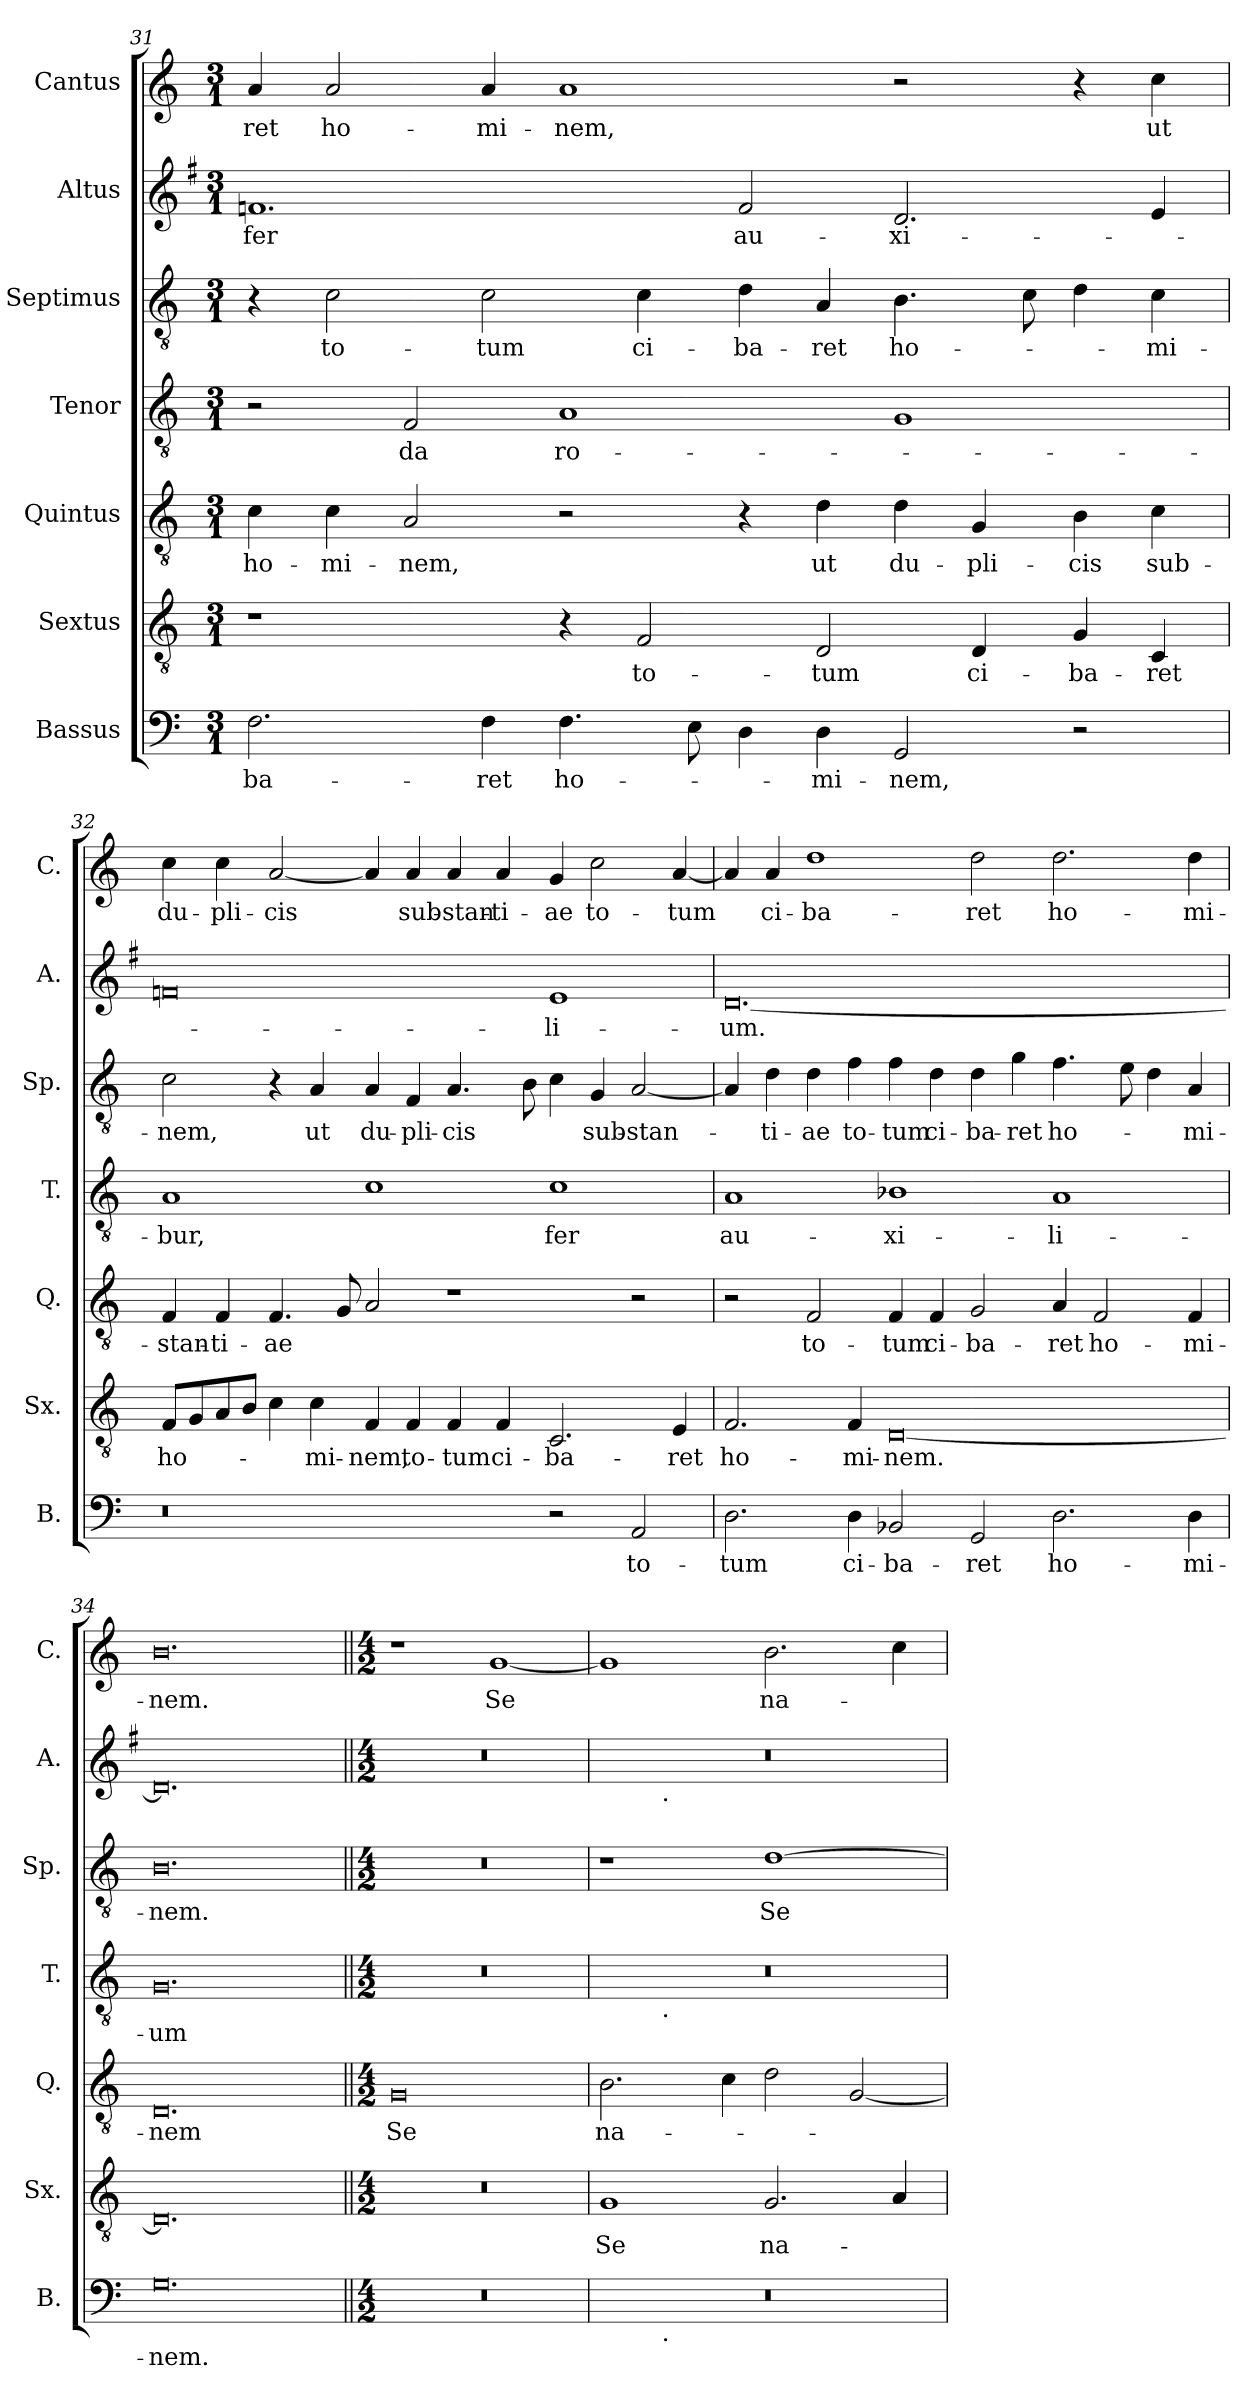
**kern	**text	**kern	**text	**kern	**text	**kern	**text	**kern	**text	**kern	**text	**kern	**text
*part7	*part7	*part6	*part6	*part5	*part5	*part4	*part4	*part3	*part3	*part2	*part2	*part1	*part1
*staff7	*staff7	*staff6	*staff6	*staff5	*staff5	*staff4	*staff4	*staff3	*staff3	*staff2	*staff2	*staff1	*staff1
*I"Bassus	*	*I"Sextus	*	*I"Quintus	*	*I"Tenor	*	*I"Septimus	*	*I"Altus	*	*I"Cantus	*
*I'B.	*	*I'Sx.	*	*I'Q.	*	*I'T.	*	*I'Sp.	*	*I'A.	*	*I'C.	*
*clefF4	*	*clefGv2	*	*clefGv2	*	*clefGv2	*	*clefGv2	*	*clefG2	*	*clefG2	*
*k[]	*	*k[]	*	*k[]	*	*k[]	*	*k[]	*	*k[f#]	*	*k[]	*
*M3/1	*	*M3/1	*	*M3/1	*	*M3/1	*	*M3/1	*	*M3/1	*	*M3/1	*
=31	=31	=31	=31	=31	=31	=31	=31	=31	=31	=31	=31	=31	=31
2.F\	-ba-	1r	.	4c\	ho-	2r	.	4r	.	1.fn	fer	4a/	-ret
.	.	.	.	4c\	-mi-	.	.	2c\	to-	.	.	2a/	ho-
.	.	.	.	2A/	-nem,	2F/	da	.	.	.	.	.	.
4F\	-ret	.	.	.	.	.	.	2c\	-tum	.	.	4a/	-mi-
4.F\	ho-	4r	.	2r	.	1A	ro-	.	.	.	.	1a	-nem,
.	.	2F/	to-	.	.	.	.	4c\	ci-	.	.	.	.
8E\	.	.	.	.	.	.	.	.	.	.	.	.	.
4D\	.	.	.	4r	.	.	.	4d\	-ba-	2f/	au-	.	.
4D\	-mi-	2D/	-tum	4d\	ut	.	.	4A/	-ret	.	.	.	.
2GG/	-nem,	.	.	4d\	du-	1G	.	4.B\	ho-	2.d/	-xi-	2r	.
.	.	4D/	ci-	4G/	-pli-	.	.	.	.	.	.	.	.
.	.	.	.	.	.	.	.	8c\	.	.	.	.	.
2r	.	4G/	-ba-	4B\	-cis	.	.	4d\	.	.	.	4r	.
.	.	4C/	-ret	4c\	sub-	.	.	4c\	-mi-	4e/	.	4cc\	ut
!!LO:LB:g=z
=32	=32	=32	=32	=32	=32	=32	=32	=32	=32	=32	=32	=32	=32
0r	.	8F/L	ho-	4F/	-stan-	1A	-bur,	2c\	-nem,	0fn	.	4cc\	du-
.	.	8G/	.	.	.	.	.	.	.	.	.	.	.
.	.	8A/	.	4F/	-ti-	.	.	.	.	.	.	4cc\	-pli-
.	.	8B/J	.	.	.	.	.	.	.	.	.	.	.
.	.	4c\	.	4.F/	-ae	.	.	4r	.	.	.	[2a/	-cis
.	.	4c\	-mi-	.	.	.	.	4A/	ut	.	.	.	.
.	.	.	.	8G/	.	.	.	.	.	.	.	.	.
.	.	4F/	-nem,	2A/	.	1c	.	4A/	du-	.	.	4a/]	.
.	.	4F/	to-	.	.	.	.	4F/	-pli-	.	.	4a/	sub-
.	.	4F/	-tum	1r	.	.	.	4.A/	-cis	.	.	4a/	-stan-
.	.	4F/	ci-	.	.	.	.	.	.	.	.	4a/	-ti-
.	.	.	.	.	.	.	.	8B\	.	.	.	.	.
2r	.	2.C/	-ba-	.	.	1c	fer	4c\	.	1e	-li-	4g/	-ae
.	.	.	.	.	.	.	.	4G/	sub-	.	.	2cc\	to-
2AA/	to-	.	.	2r	.	.	.	[2A/	-stan-	.	.	.	.
.	.	4E/	-ret	.	.	.	.	.	.	.	.	[4a/	-tum
=33	=33	=33	=33	=33	=33	=33	=33	=33	=33	=33	=33	=33	=33
2.D\	-tum	2.F/	ho-	2r	.	1A	au-	4A/]	.	[0.d	-um.	4a/]	.
.	.	.	.	.	.	.	.	4d\	-ti-	.	.	4a/	ci-
.	.	.	.	2F/	to-	.	.	4d\	-ae	.	.	1dd	-ba-
4D\	ci-	4F/	-mi-	.	.	.	.	4f\	to-	.	.	.	.
2BB-X/	-ba-	[0D	-nem.	4F/	-tum	1B-X	-xi-	4f\	-tum	.	.	.	.
.	.	.	.	4F/	ci-	.	.	4d\	ci-	.	.	.	.
2GG/	-ret	.	.	2G/	-ba-	.	.	4d\	-ba-	.	.	2dd\	-ret
.	.	.	.	.	.	.	.	4g\	-ret	.	.	.	.
2.D\	ho-	.	.	4A/	-ret	1A	-li-	4.f\	ho-	.	.	2.dd\	ho-
.	.	.	.	2F/	ho-	.	.	.	.	.	.	.	.
.	.	.	.	.	.	.	.	8e\	.	.	.	.	.
.	.	.	.	.	.	.	.	4d\	.	.	.	.	.
4D\	-mi-	.	.	4F/	-mi-	.	.	4A/	-mi-	.	.	4dd\	-mi-
=34	=34	=34	=34	=34	=34	=34	=34	=34	=34	=34	=34	=34	=34
0.G	nem.	0.D]	.	0.D	-nem	0.G	-um	0.B	-nem.	0.d]	.	0.b	-nem.
=35||	=35||	=35||	=35||	=35||	=35||	=35||	=35||	=35||	=35||	=35||	=35||	=35||	=35||
*M4/2	*	*M4/2	*	*M4/2	*	*M4/2	*	*M4/2	*	*M4/2	*	*M4/2	*
0r	.	0r	.	0G	Se	0r	.	0r	.	0r	.	1r	.
.	.	.	.	.	.	.	.	.	.	.	.	[1g	Se
!!LO:PB:g=z
=36	=36	=36	=36	=36	=36	=36	=36	=36	=36	=36	=36	=36	=36
*^	*	*	*	*	*	*^	*	*	*	*^	*	*	*
0r	4ryy	.	1G	Se	2.B\	na-	0r	4ryy	.	1r	.	0r	4ryy	.	1g]	.
.	16ryy	.	.	.	.	.	.	16ryy	.	.	.	.	16ryy	.	.	.
!	!	!	!	!	!	!	!	!	!	!	!	!	!LO:TX:b:t=.	!	!	!
!	!	!	!	!	!	!	!	!LO:TX:b:t=.	!	!	!	!	!	!	!	!
!	!LO:TX:b:t=.	!	!	!	!	!	!	!	!	!	!	!	!	!	!	!
.	1ryy	.	.	.	.	.	.	1ryy	.	.	.	.	1ryy	.	.	.
.	.	.	.	.	4c\	.	.	.	.	.	.	.	.	.	.	.
.	.	.	2.G/	na-	2d\	.	.	.	.	[1d	Se	.	.	.	2.b\	na-
.	2ryy	.	.	.	.	.	.	2ryy	.	.	.	.	2ryy	.	.	.
.	.	.	.	.	[2G/	.	.	.	.	.	.	.	.	.	.	.
.	.	.	4A/	.	.	.	.	.	.	.	.	.	.	.	4cc\	.
.	8.ryy	.	.	.	.	.	.	8.ryy	.	.	.	.	8.ryy	.	.	.
*v	*v	*	*	*	*	*	*v	*v	*	*	*	*v	*v	*	*	*
=	=	=	=	=	=	=	=	=	=	=	=	=	=
*-	*-	*-	*-	*-	*-	*-	*-	*-	*-	*-	*-	*-	*-
